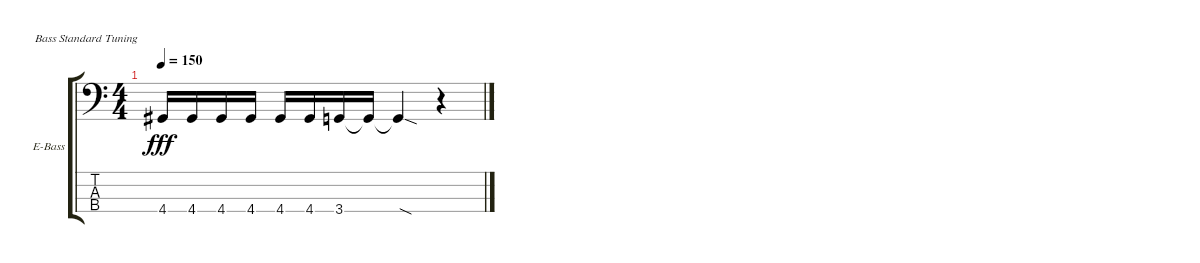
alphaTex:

\defaultSystemsLayout 4
\bracketExtendMode groupsimilarinstruments
\firstSystemTrackNameOrientation horizontal
\otherSystemsTrackNameOrientation horizontal
\track ("O`Malley" "E-Bass") {instrument electricbassfinger}
\staff {score tabs}
\tuning (G2 D2 A1 E1)
\ts (4 4)
\tempo 150
\clef f4
\ks c
4.4.16{dy fff} 4.4.16 4.4.16 4.4.16 4.4.16 4.4.16 3.4.16 3.4{t}.16 3.4{sod t}.4 r.4
